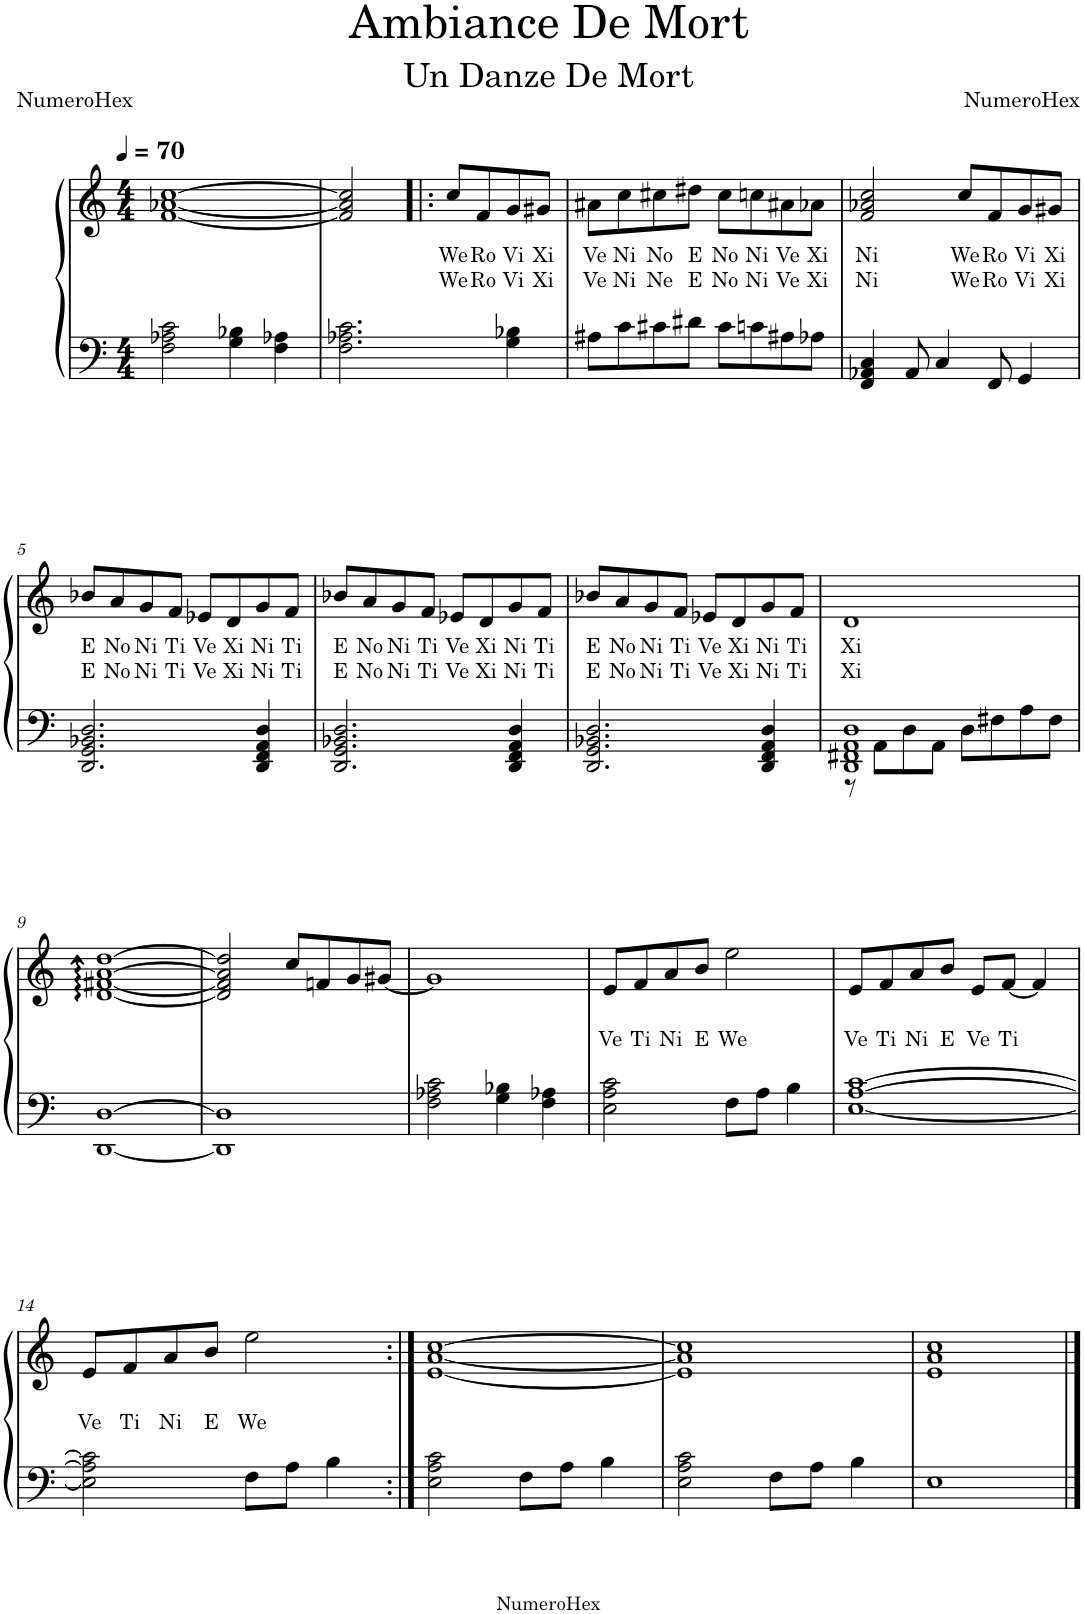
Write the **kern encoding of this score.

**kern	**kern	**text	**text
*part1	*part1	*part1	*part1
*staff2	*staff1	*staff1	*staff1
*I"Piano	*	*	*
*I'Pno.	*	*	*
*clefF4	*clefG2	*	*
*k[]	*k[]	*	*
*M4/4	*M4/4	*	*
*MM70	*MM70	*	*
=1	=1	=1	=1
2F\ 2A-X\ 2c\	[1f [1a-X [1cc	.	.
4G\ 4B-X\	.	.	.
4F\ 4A-X\	.	.	.
=2	=2	=2	=2
2.F\ 2.A-X\ 2.c\	2f/] 2a-/] 2cc/]	.	.
!	!	!LO:LY:b	!LO:LY:b
.	8cc/L	We	We
!	!	!LO:LY:b	!LO:LY:b
.	8f/	Ro	Ro
!	!	!LO:LY:b	!LO:LY:b
4G\ 4B-X\	8g/	Vi	Vi
!	!	!LO:LY:b	!LO:LY:b
.	8g#X/J	Xi	Xi
=3	=3	=3	=3
!	!	!LO:LY:b	!LO:LY:b
8A#X\L	8a#X\L	Ve	Ve
!	!	!LO:LY:b	!LO:LY:b
8c\	8cc\	Ni	Ni
!	!	!LO:LY:b	!LO:LY:b
8c#X\	8cc#X\	No	Ne
!	!	!LO:LY:b	!LO:LY:b
8d#X\J	8dd#X\J	E	E
!	!	!LO:LY:b	!LO:LY:b
8c#\L	8cc#\L	No	No
!	!	!LO:LY:b	!LO:LY:b
8cn\	8ccn\	Ni	Ni
!	!	!LO:LY:b	!LO:LY:b
8A#X\	8a#X\	Ve	Ve
!	!	!LO:LY:b	!LO:LY:b
8A-X\J	8a-X\J	Xi	Xi
=4	=4	=4	=4
!	!	!LO:LY:b	!LO:LY:b
4FF/ 4AA-X/ 4C/	2f/ 2a-X/ 2cc/	Ni	Ni
8AA-/	.	.	.
4C/	.	.	.
!	!	!LO:LY:b	!LO:LY:b
.	8cc/L	We	We
!	!	!LO:LY:b	!LO:LY:b
8FF/	8f/	Ro	Ro
!	!	!LO:LY:b	!LO:LY:b
4GG/	8g/	Vi	Vi
!	!	!LO:LY:b	!LO:LY:b
.	8g#X/J	Xi	Xi
!!LO:LB:g=z
=5	=5	=5	=5
!	!	!LO:LY:b	!LO:LY:b
2.DD/ 2.GG/ 2.BB-X/ 2.D/	8b-X/L	E	E
!	!	!LO:LY:b	!LO:LY:b
.	8a/	No	No
!	!	!LO:LY:b	!LO:LY:b
.	8g/	Ni	Ni
!	!	!LO:LY:b	!LO:LY:b
.	8f/J	Ti	Ti
!	!	!LO:LY:b	!LO:LY:b
.	8e-X/L	Ve	Ve
!	!	!LO:LY:b	!LO:LY:b
.	8d/	Xi	Xi
!	!	!LO:LY:b	!LO:LY:b
4DD/ 4FF/ 4AA/ 4D/	8g/	Ni	Ni
!	!	!LO:LY:b	!LO:LY:b
.	8f/J	Ti	Ti
=6	=6	=6	=6
!	!	!LO:LY:b	!LO:LY:b
2.DD/ 2.GG/ 2.BB-X/ 2.D/	8b-X/L	E	E
!	!	!LO:LY:b	!LO:LY:b
.	8a/	No	No
!	!	!LO:LY:b	!LO:LY:b
.	8g/	Ni	Ni
!	!	!LO:LY:b	!LO:LY:b
.	8f/J	Ti	Ti
!	!	!LO:LY:b	!LO:LY:b
.	8e-X/L	Ve	Ve
!	!	!LO:LY:b	!LO:LY:b
.	8d/	Xi	Xi
!	!	!LO:LY:b	!LO:LY:b
4DD/ 4FF/ 4AA/ 4D/	8g/	Ni	Ni
!	!	!LO:LY:b	!LO:LY:b
.	8f/J	Ti	Ti
=7	=7	=7	=7
!	!	!LO:LY:b	!LO:LY:b
2.DD/ 2.GG/ 2.BB-X/ 2.D/	8b-X/L	E	E
!	!	!LO:LY:b	!LO:LY:b
.	8a/	No	No
!	!	!LO:LY:b	!LO:LY:b
.	8g/	Ni	Ni
!	!	!LO:LY:b	!LO:LY:b
.	8f/J	Ti	Ti
!	!	!LO:LY:b	!LO:LY:b
.	8e-X/L	Ve	Ve
!	!	!LO:LY:b	!LO:LY:b
.	8d/	Xi	Xi
!	!	!LO:LY:b	!LO:LY:b
4DD/ 4FF/ 4AA/ 4D/	8g/	Ni	Ni
!	!	!LO:LY:b	!LO:LY:b
.	8f/J	Ti	Ti
=8	=8	=8	=8
*^	*	*	*
!	!	!	!LO:LY:b	!LO:LY:b
1DD 1FF#X 1AA 1D	8r	1d	Xi	Xi
.	8AA\L	.	.	.
.	8D\	.	.	.
.	8AA\J	.	.	.
.	8D\L	.	.	.
.	8F#X\	.	.	.
.	8A\	.	.	.
.	8F#\J	.	.	.
*v	*v	*	*	*
!!LO:LB:g=z
=9	=9	=9	=9
[1DD [1D	[1d: [1f#X: [1a: [1dd:	.	.
=10	=10	=10	=10
1DD] 1D]	2d/] 2f#/] 2a/] 2dd/]	.	.
.	8cc/L	.	.
.	8fn/	.	.
.	8g/	.	.
.	[8g#X/J	.	.
=11	=11	=11	=11
2F\ 2A-X\ 2c\	1g#]	.	.
4G\ 4B-X\	.	.	.
4F\ 4A-X\	.	.	.
=12	=12	=12	=12
!	!	!	!LO:LY:b
2E\ 2A\ 2c\	8e/L	.	Ve
!	!	!	!LO:LY:b
.	8f/	.	Ti
!	!	!	!LO:LY:b
.	8a/	.	Ni
!	!	!	!LO:LY:b
.	8b/J	.	E
!	!	!	!LO:LY:b
8F\L	2ee\	.	We
8A\J	.	.	.
4B\	.	.	.
=13	=13	=13	=13
!	!	!	!LO:LY:b
[1E [1A [1c	8e/L	.	Ve
!	!	!	!LO:LY:b
.	8f/	.	Ti
!	!	!	!LO:LY:b
.	8a/	.	Ni
!	!	!	!LO:LY:b
.	8b/J	.	E
!	!	!	!LO:LY:b
.	8e/L	.	Ve
!	!	!	!LO:LY:b
.	[8f/J	.	Ti
.	4f/]	.	.
!!LO:LB:g=z
=14	=14	=14	=14
!	!	!	!LO:LY:b
2E\] 2A\] 2c\]	8e/L	.	Ve
!	!	!	!LO:LY:b
.	8f/	.	Ti
!	!	!	!LO:LY:b
.	8a/	.	Ni
!	!	!	!LO:LY:b
.	8b/J	.	E
!	!	!	!LO:LY:b
8F\L	2ee\	.	We
8A\J	.	.	.
4B\	.	.	.
=15:|!	=15:|!	=15:|!	=15:|!
2E\ 2A\ 2c\	[1e [1a [1cc	.	.
8F\L	.	.	.
8A\J	.	.	.
4B\	.	.	.
=16	=16	=16	=16
2E\ 2A\ 2c\	1e] 1a] 1cc]	.	.
8F\L	.	.	.
8A\J	.	.	.
4B\	.	.	.
=17	=17	=17	=17
1E	1e 1a 1cc	.	.
==	==	==	==
*-	*-	*-	*-
